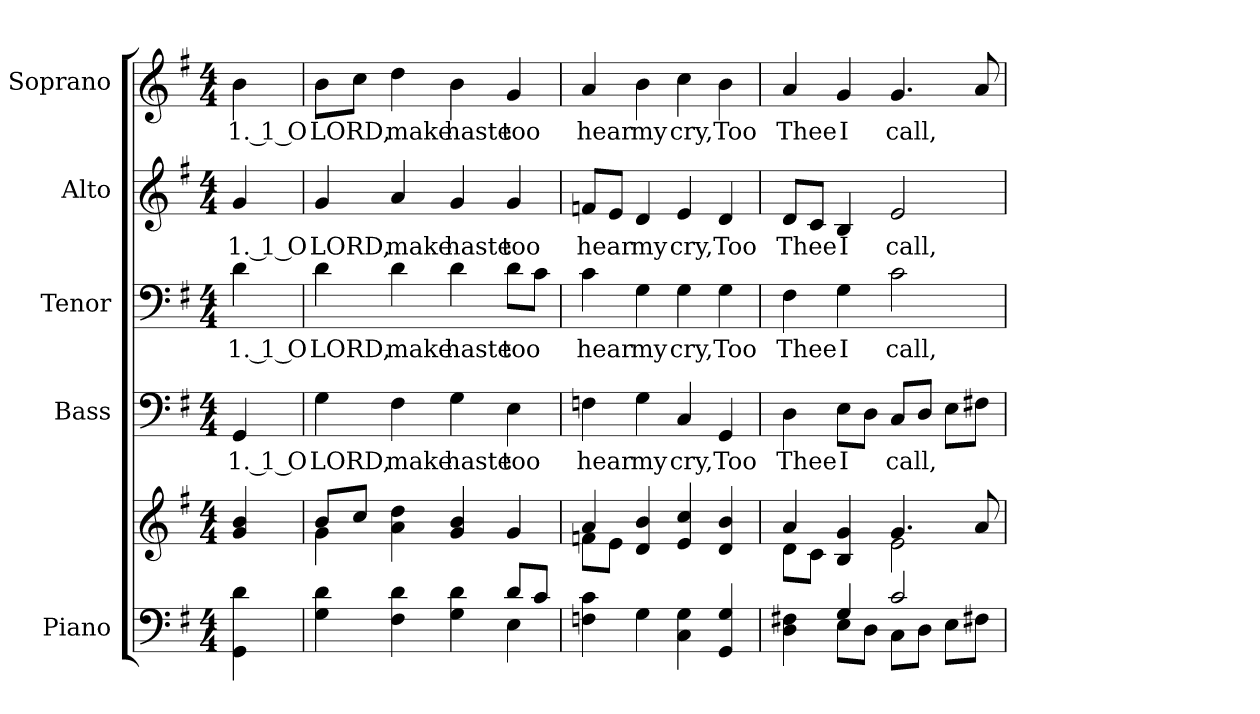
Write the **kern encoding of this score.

**kern	**kern	**kern	**text	**kern	**text	**kern	**text	**kern	**text
*part5	*part5	*part4	*part4	*part3	*part3	*part2	*part2	*part1	*part1
*staff6	*staff5	*staff4	*staff4	*staff3	*staff3	*staff2	*staff2	*staff1	*staff1
*I"Piano	*	*I"Bass	*	*I"Tenor	*	*I"Alto	*	*I"Soprano	*
*I'Pno.	*	*I'B.	*	*I'T.	*	*I'A.	*	*I'S.	*
!!LO:PB:g=z
*clefF4	*clefG2	*clefF4	*	*clefF4	*	*clefG2	*	*clefG2	*
*k[f#]	*k[f#]	*k[f#]	*	*k[f#]	*	*k[f#]	*	*k[f#]	*
*G:	*G:	*G:	*	*G:	*	*G:	*	*G:	*
*M4/4	*M4/4	*M4/4	*	*M4/4	*	*M4/4	*	*M4/4	*
*MM135	*MM135	*MM135	*	*MM135	*	*MM135	*	*MM135	*
=1	=1	=1	=1	=1	=1	=1	=1	=1	=1
!	!	!	!LO:LY:b:color=#000000	!	!	!	!	!	!
!	!	!	!	!	!LO:LY:b:color=#000000	!	!	!	!
!	!	!	!	!	!	!	!LO:LY:b:color=#000000	!	!
!	!	!	!	!	!	!	!	!	!LO:LY:b:color=#000000
4GGi\ 4di	4gi/ 4bi	4GGi/	1. 1 O	4di\	1. 1 O	4gi/	1. 1 O	4bi\	1. 1 O
=2	=2	=2	=2	=2	=2	=2	=2	=2	=2
*^	*^	*	*	*	*	*	*	*	*
!	!	!	!	!	!LO:LY:b:color=#000000	!	!	!	!	!	!
!	!	!	!	!	!	!	!LO:LY:b:color=#000000	!	!	!	!
!	!	!	!	!	!	!	!	!	!LO:LY:b:color=#000000	!	!
!	!	!	!	!	!	!	!	!	!	!	!LO:LY:b:color=#000000
4Gi\ 4di	2ryy	8bi/L	4gi\	4Gi\	LORD,	4di\	LORD,	4gi/	LORD,	8bi\L	LORD,
.	.	8cci/J	.	.	.	.	.	.	.	8cci\J	.
!	!	!	!	!	!LO:LY:b:color=#000000	!	!	!	!	!	!
!	!	!	!	!	!	!	!LO:LY:b:color=#000000	!	!	!	!
!	!	!	!	!	!	!	!	!	!LO:LY:b:color=#000000	!	!
!	!	!	!	!	!	!	!	!	!	!	!LO:LY:b:color=#000000
4F#i\ 4di	.	4ai\ 4ddi	4ryy	4F#i\	make	4di\	make	4ai/	make	4ddi\	make
!	!	!	!	!	!LO:LY:b:color=#000000	!	!	!	!	!	!
!	!	!	!	!	!	!	!LO:LY:b:color=#000000	!	!	!	!
!	!	!	!	!	!	!	!	!	!LO:LY:b:color=#000000	!	!
!	!	!	!	!	!	!	!	!	!	!	!LO:LY:b:color=#000000
4Gi\ 4di	4ryy	4gi/ 4bi	2ryy	4Gi\	haste	4di\	haste	4gi/	haste	4bi\	haste
!	!	!	!	!	!LO:LY:b:color=#000000	!	!	!	!	!	!
!	!	!	!	!	!	!	!LO:LY:b:color=#000000	!	!	!	!
!	!	!	!	!	!	!	!	!	!LO:LY:b:color=#000000	!	!
!	!	!	!	!	!	!	!	!	!	!	!LO:LY:b:color=#000000
8di/L	4Ei\	4gi/	.	4Ei\	too	8di\L	too	4gi/	too	4gi/	too
8ci/J	.	.	.	.	.	8ci\J	.	.	.	.	.
*v	*v	*	*	*	*	*	*	*	*	*	*
=3	=3	=3	=3	=3	=3	=3	=3	=3	=3	=3
!	!	!	!	!LO:LY:b:color=#000000	!	!	!	!	!	!
!	!	!	!	!	!	!LO:LY:b:color=#000000	!	!	!	!
!	!	!	!	!	!	!	!	!LO:LY:b:color=#000000	!	!
!	!	!	!	!	!	!	!	!	!	!LO:LY:b:color=#000000
4Fni\ 4ci	4ai/	8fni\L	4Fni\	hear	4ci\	hear	8fni/L	hear	4ai/	hear
.	.	8ei\J	.	.	.	.	8ei/J	.	.	.
!	!	!	!	!LO:LY:b:color=#000000	!	!	!	!	!	!
!	!	!	!	!	!	!LO:LY:b:color=#000000	!	!	!	!
!	!	!	!	!	!	!	!	!LO:LY:b:color=#000000	!	!
!	!	!	!	!	!	!	!	!	!	!LO:LY:b:color=#000000
4Gi\	4di/ 4bi	4ryy	4Gi\	my	4Gi\	my	4di/	my	4bi\	my
!	!	!	!	!LO:LY:b:color=#000000	!	!	!	!	!	!
!	!	!	!	!	!	!LO:LY:b:color=#000000	!	!	!	!
!	!	!	!	!	!	!	!	!LO:LY:b:color=#000000	!	!
!	!	!	!	!	!	!	!	!	!	!LO:LY:b:color=#000000
4Ci\ 4Gi	4ei/ 4cci	2ryy	4Ci/	cry,	4Gi\	cry,	4ei/	cry,	4cci\	cry,
!	!	!	!	!LO:LY:b:color=#000000	!	!	!	!	!	!
!	!	!	!	!	!	!LO:LY:b:color=#000000	!	!	!	!
!	!	!	!	!	!	!	!	!LO:LY:b:color=#000000	!	!
!	!	!	!	!	!	!	!	!	!	!LO:LY:b:color=#000000
4GGi/ 4Gi	4di/ 4bi	.	4GGi/	Too	4Gi\	Too	4di/	Too	4bi\	Too
!!LO:PB:g=z
=4	=4	=4	=4	=4	=4	=4	=4	=4	=4	=4
*^	*	*	*	*	*	*	*	*	*	*
!	!	!	!	!	!LO:LY:b:color=#000000	!	!	!	!	!	!
!	!	!	!	!	!	!	!LO:LY:b:color=#000000	!	!	!	!
!	!	!	!	!	!	!	!	!	!LO:LY:b:color=#000000	!	!
!	!	!	!	!	!	!	!	!	!	!	!LO:LY:b:color=#000000
4Di\ 4F#Xi	4ryy	4ai/	8di\L	4Di\	Thee	4F#i\	Thee	8di/L	Thee	4ai/	Thee
.	.	.	8ci\J	.	.	.	.	8ci/J	.	.	.
!	!	!	!	!	!LO:LY:b:color=#000000	!	!	!	!	!	!
!	!	!	!	!	!	!	!LO:LY:b:color=#000000	!	!	!	!
!	!	!	!	!	!	!	!	!	!LO:LY:b:color=#000000	!	!
!	!	!	!	!	!	!	!	!	!	!	!LO:LY:b:color=#000000
4Gi/	8Ei\L	4Bi/ 4gi	4ryy	8Ei\L	I	4Gi\	I	4Bi/	I	4gi/	I
.	8Di\J	.	.	8Di\J	.	.	.	.	.	.	.
!	!	!	!	!	!LO:LY:b:color=#000000	!	!	!	!	!	!
!	!	!	!	!	!	!	!LO:LY:b:color=#000000	!	!	!	!
!	!	!	!	!	!	!	!	!	!LO:LY:b:color=#000000	!	!
!	!	!	!	!	!	!	!	!	!	!	!LO:LY:b:color=#000000
2ci/	8Ci\L	4.gi/	2ei\	8Ci/L	call,	2ci\	call,	2ei/	call,	4.gi/	call,
.	8Di\J	.	.	8Di/J	.	.	.	.	.	.	.
.	8Ei\L	.	.	8Ei\L	.	.	.	.	.	.	.
.	8F#Xi\J	8ai/	.	8F#Xi\J	.	.	.	.	.	8ai/	.
*v	*v	*	*	*	*	*	*	*	*	*	*
*	*v	*v	*	*	*	*	*	*	*	*
=	=	=	=	=	=	=	=	=	=
*-	*-	*-	*-	*-	*-	*-	*-	*-	*-
